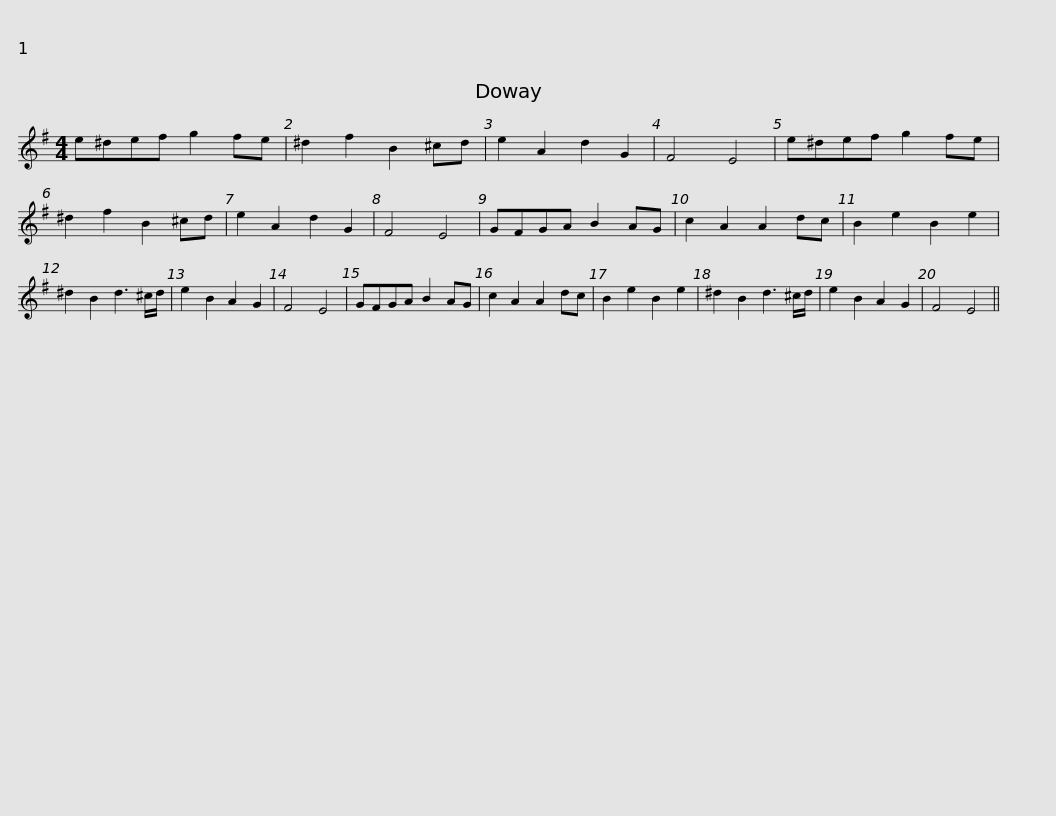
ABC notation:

X:1
L:1/8
M:4/4
I:linebreak $
K:Emin
V:1 treble
V:1
 e^def g2 fe | ^d2 f2 B2 ^cd | e2 A2 d2 G2 | F4 E4 | e^def g2 fe | %5
 ^d2 f2 B2 ^cd | e2 A2 d2 G2 | F4 E4 |$ GFGA B2 AG | c2 A2 A2 dc | %10
 B2 e2 B2 e2 | ^d2 B2 d3 ^c/d/ | e2 B2 A2 G2 | F4 E4 | GFGA B2 AG | %15
 c2 A2 A2 dc |$ B2 e2 B2 e2 | ^d2 B2 d3 ^c/d/ | e2 B2 A2 G2 | F4 E4 || %20
